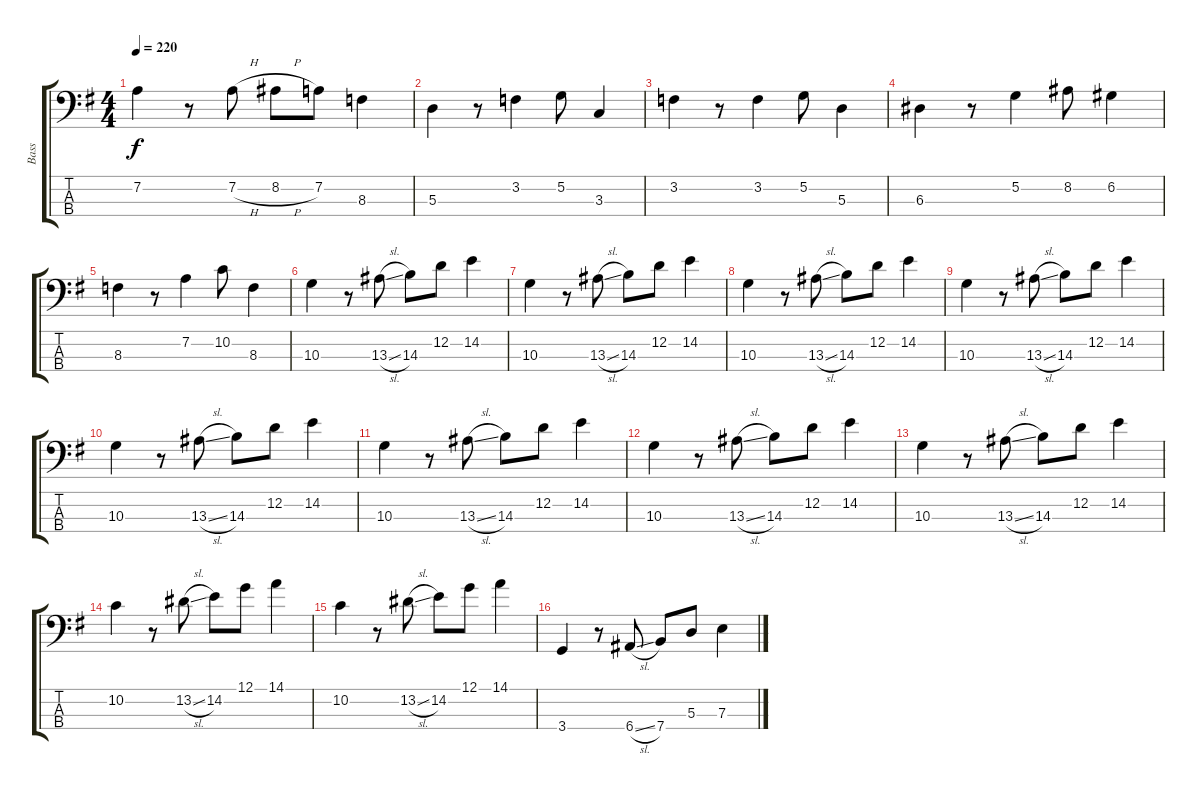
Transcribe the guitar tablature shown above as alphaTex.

\track ("Bass" "Bass") {instrument electricbassfinger}
\staff {score tabs}
\tuning (G2 D2 A1 E1) {hide}
\ts (4 4)
\tempo 220
\clef f4
\ks g
7.2.4{dy f} r.8 7.2{h}.8 8.2{h}.8 7.2.8 8.3.4 |
5.3.4 r.8 3.2.4 5.2.8 3.3.4 |
3.2.4 r.8 3.2.4 5.2.8 5.3.4 |
6.3.4 r.8 5.2.4 8.2.8 6.2.4 |
8.3.4 r.8 7.2.4 10.2.8 8.3.4 |
10.3.4 r.8 13.3{sl}.8 14.3.8 12.2.8 14.2.4 |
10.3.4 r.8 13.3{sl}.8 14.3.8 12.2.8 14.2.4 |
10.3.4 r.8 13.3{sl}.8 14.3.8 12.2.8 14.2.4 |
10.3.4 r.8 13.3{sl}.8 14.3.8 12.2.8 14.2.4 |
10.3.4 r.8 13.3{sl}.8 14.3.8 12.2.8 14.2.4 |
10.3.4 r.8 13.3{sl}.8 14.3.8 12.2.8 14.2.4 |
10.3.4 r.8 13.3{sl}.8 14.3.8 12.2.8 14.2.4 |
10.3.4 r.8 13.3{sl}.8 14.3.8 12.2.8 14.2.4 |
10.2.4 r.8 13.2{sl}.8 14.2.8 12.1.8 14.1.4 |
10.2.4 r.8 13.2{sl}.8 14.2.8 12.1.8 14.1.4 |
3.4.4 r.8 6.4{sl}.8 7.4.8 5.3.8 7.3.4
